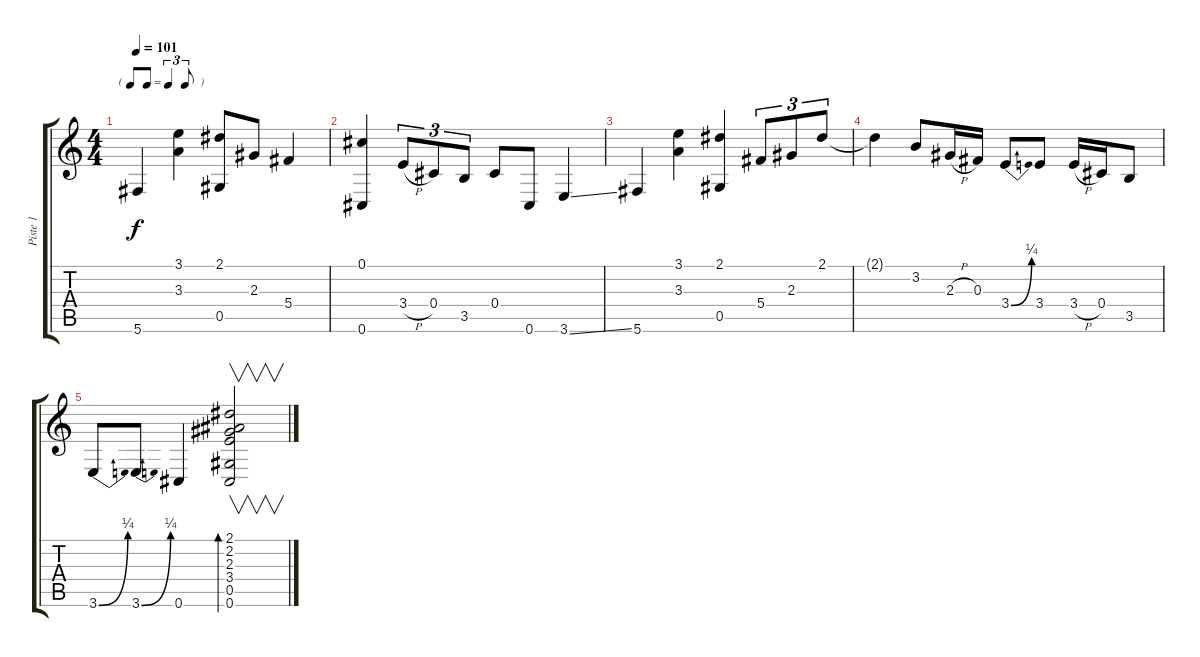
\track ("Piste 1" "Piste 1") {instrument acousticguitarnylon}
\staff {score tabs}
\tuning (Db4 Ab3 Gb3 Db3 Ab2 Db2) {hide}
\ts (4 4)
\tf triplet8th
\tempo 101
\clef g2
\ks c
5.6.4{dy f} (3.1 3.3).4 (2.1 0.5).8 2.3.8 5.4.4 |
(0.1 0.6).4 3.4{h}.8{tu (3 2)} 0.4.8{tu (3 2)} 3.5.8{tu (3 2)} 0.4.8 0.6.8 3.6{ss}.4 |
5.6.4 (3.1 3.3).4 (2.1 0.5).4 5.4.8{tu (3 2)} 2.3.8{tu (3 2)} 2.1.8{tu (3 2)} |
2.1{t}.4 3.2.8 2.3{h}.16 0.3.16 3.4{be (bend 0 0 60 1)}.8 3.4.8 3.4{h}.16 0.4.16 3.5.8 |
3.6{be (bend 0 0 60 1)}.8 3.6{be (bend 0 0 60 1)}.8 0.6.4 (2.1 2.2 2.3 3.4 0.5 0.6).2{v bd 240}
